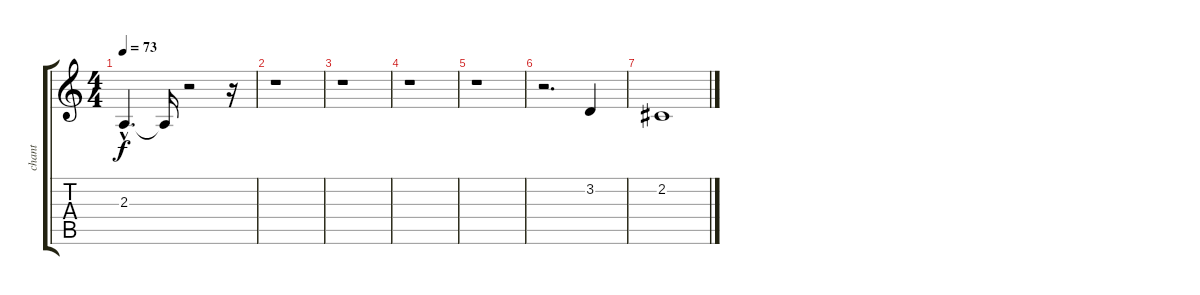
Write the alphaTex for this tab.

\track ("chant" "chant") {instrument oboe}
\staff {score tabs}
\tuning (E4 B3 G3 D3 A2 E2) {hide}
\ts (4 4)
\tempo 73
\clef g2
\ks c
2.3{hac t}.4{d dy f} 2.3{t}.16 r.2 r.16 |
r.1 |
r.1 |
r.1 |
r.1 |
r.2{d} 3.2.4 |
2.2.1
